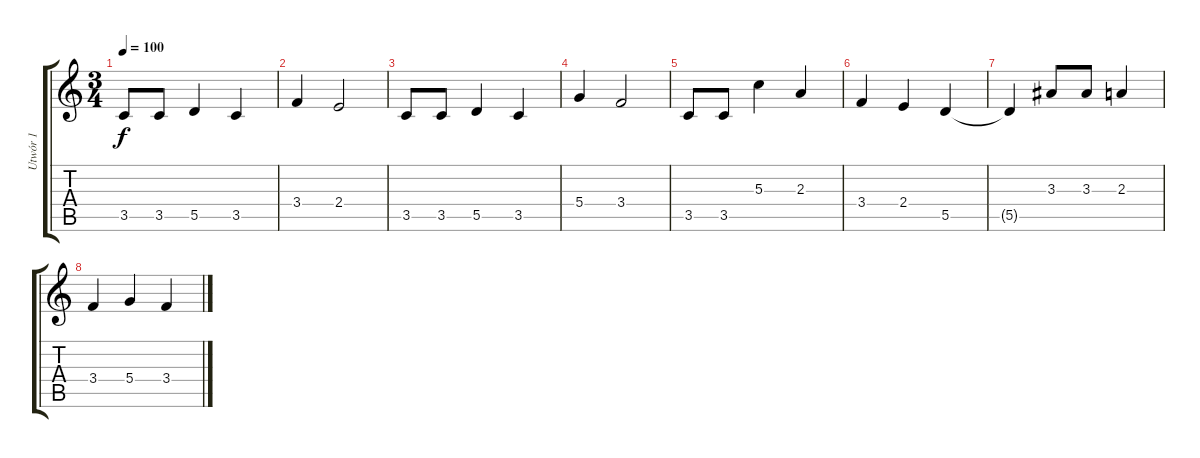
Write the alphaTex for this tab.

\track ("Utwór 1" "Utwór 1") {instrument acousticguitarsteel}
\staff {score tabs}
\tuning (E4 B3 G3 D3 A2 E2) {hide}
\ts (3 4)
\tempo 100
\clef g2
\ks c
3.5.8{dy f instrument acousticguitarsteel} 3.5.8 5.5.4 3.5.4 |
3.4.4 2.4.2 |
3.5.8 3.5.8 5.5.4 3.5.4 |
5.4.4 3.4.2 |
3.5.8 3.5.8 5.3.4 2.3.4 |
3.4.4 2.4.4 5.5.4 |
5.5{t}.4 3.3.8 3.3.8 2.3.4 |
3.4.4 5.4.4 3.4.4
